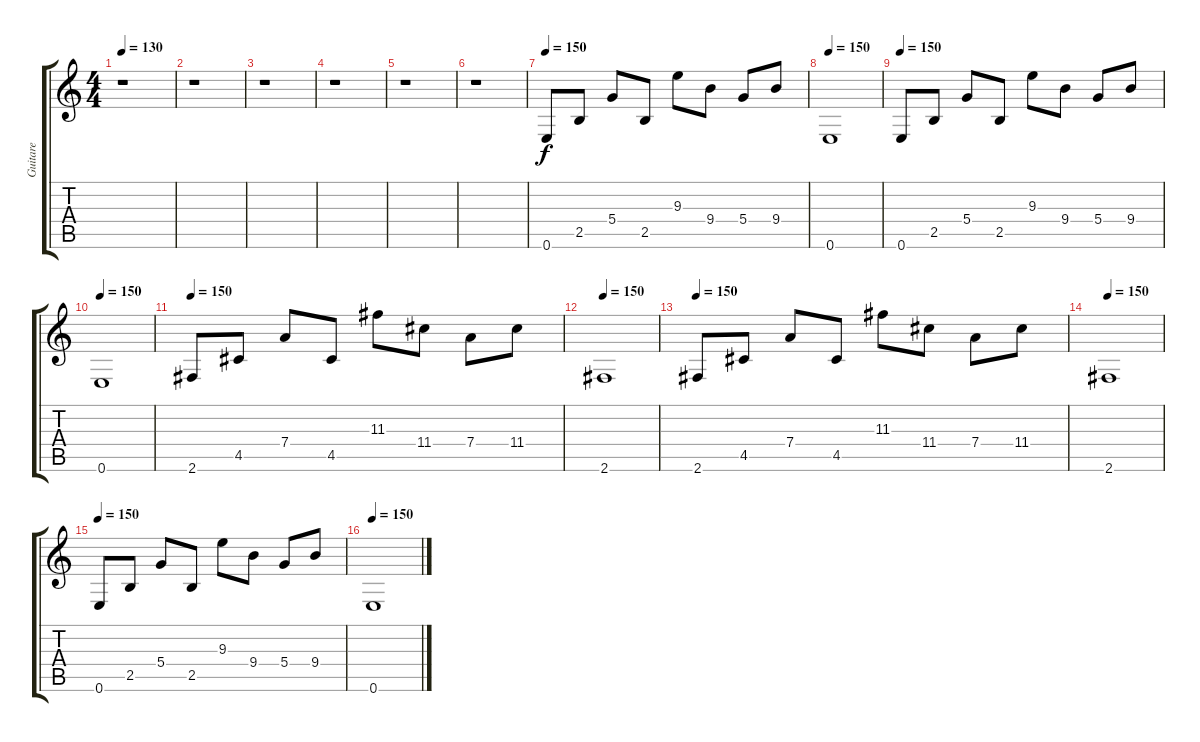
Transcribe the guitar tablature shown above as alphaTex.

\track ("Guitare" "Guitare") {instrument acousticguitarsteel}
\staff {score tabs}
\tuning (E4 B3 G3 D3 A2 E2) {hide}
\ts (4 4)
\tempo 130
\clef g2
\ks c
r.1{dy f instrument acousticguitarsteel} |
r.1 |
r.1 |
r.1 |
r.1 |
r.1 |
\tempo 150
0.6.8 2.5.8 5.4.8 2.5.8 9.3.8 9.4.8 5.4.8 9.4.8 |
\tempo 150
0.6.1 |
\tempo 150
0.6.8 2.5.8 5.4.8 2.5.8 9.3.8 9.4.8 5.4.8 9.4.8 |
\tempo 150
0.6.1 |
\tempo 150
2.6.8 4.5.8 7.4.8 4.5.8 11.3.8 11.4.8 7.4.8 11.4.8 |
\tempo 150
2.6.1 |
\tempo 150
2.6.8 4.5.8 7.4.8 4.5.8 11.3.8 11.4.8 7.4.8 11.4.8 |
\tempo 150
2.6.1 |
\tempo 150
0.6.8 2.5.8 5.4.8 2.5.8 9.3.8 9.4.8 5.4.8 9.4.8 |
\tempo 150
0.6.1
